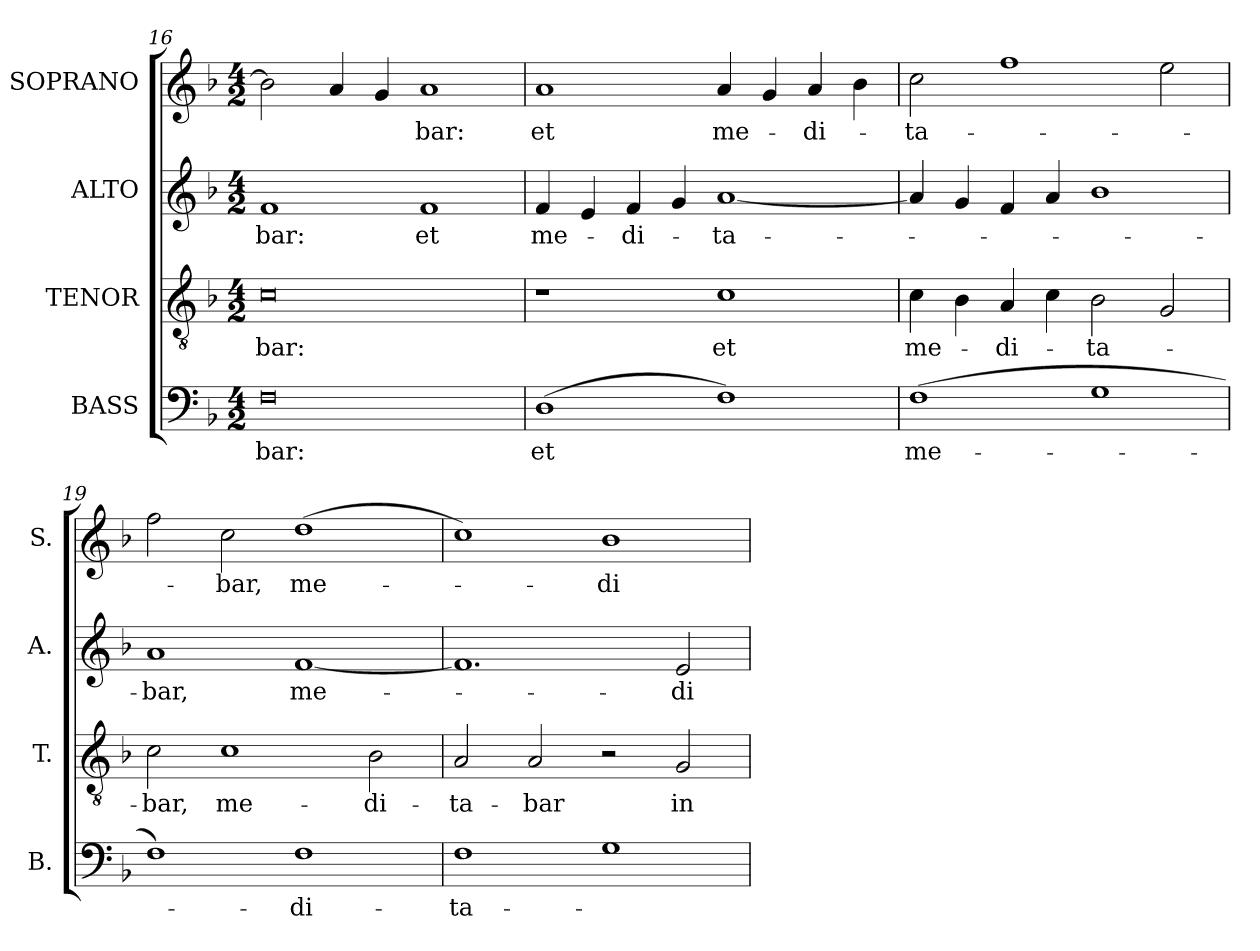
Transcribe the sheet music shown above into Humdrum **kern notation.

**kern	**text	**kern	**text	**kern	**text	**kern	**text
*part4	*part4	*part3	*part3	*part2	*part2	*part1	*part1
*staff4	*staff4	*staff3	*staff3	*staff2	*staff2	*staff1	*staff1
*I"BASS	*	*I"TENOR	*	*I"ALTO	*	*I"SOPRANO	*
*I'B.	*	*I'T.	*	*I'A.	*	*I'S.	*
!!LO:PB:g=z
*clefF4	*	*clefGv2	*	*clefG2	*	*clefG2	*
*	*	*ITrd7c12	*	*	*	*	*
*k[b-]	*	*k[b-]	*	*k[b-]	*	*k[b-]	*
*F:	*	*F:	*	*F:	*	*F:	*
*M4/2	*	*M4/2	*	*M4/2	*	*M4/2	*
=16	=16	=16	=16	=16	=16	=16	=16
!	!LO:LY:b:color=#000000	!	!	!	!	!	!
!	!	!	!LO:LY:b:color=#000000	!	!	!	!
!	!	!	!	!	!LO:LY:b:color=#000000	!	!
0Fi	-bar:	0Ci	-bar:	1fi	-bar:	2b-i\]	.
.	.	.	.	.	.	4ai/	.
.	.	.	.	.	.	4gi/	.
!	!	!	!	!	!LO:LY:b:color=#000000	!	!
!	!	!	!	!	!	!	!LO:LY:b:color=#000000
.	.	.	.	1fi	et	1ai	-bar:
=17	=17	=17	=17	=17	=17	=17	=17
!	!LO:LY:b:color=#000000	!	!	!	!	!	!
!	!	!	!	!	!LO:LY:b:color=#000000	!	!
!	!	!	!	!	!	!	!LO:LY:b:color=#000000
(1Di	et	1r	.	4fi/	me-	1ai	et
.	.	.	.	4ei/	.	.	.
!	!	!	!	!	!LO:LY:b:color=#000000	!	!
.	.	.	.	4fi/	-di-	.	.
.	.	.	.	4gi/	.	.	.
!	!	!	!LO:LY:b:color=#000000	!	!	!	!
!	!	!	!	!	!LO:LY:b:color=#000000	!	!
!	!	!	!	!	!	!	!LO:LY:b:color=#000000
1Fi)	.	1Ci	et	[1ai	-ta-	4ai/	me-
.	.	.	.	.	.	4gi/	.
!	!	!	!	!	!	!	!LO:LY:b:color=#000000
.	.	.	.	.	.	4ai/	-di-
.	.	.	.	.	.	4b-i\	.
=18	=18	=18	=18	=18	=18	=18	=18
!	!LO:LY:b:color=#000000	!	!	!	!	!	!
!	!	!	!LO:LY:b:color=#000000	!	!	!	!
!	!	!	!	!	!	!	!LO:LY:b:color=#000000
(1Fi	me-	4Ci\	me-	4ai/]	.	2cci\	-ta-
.	.	4BB-i\	.	4gi/	.	.	.
!	!	!	!LO:LY:b:color=#000000	!	!	!	!
.	.	4AAi/	-di-	4fi/	.	1ffi	.
.	.	4Ci\	.	4ai/	.	.	.
!	!	!	!LO:LY:b:color=#000000	!	!	!	!
1Gi	.	2BB-i\	-ta-	1b-i	.	.	.
.	.	2GGi/	.	.	.	2eei\	.
=19	=19	=19	=19	=19	=19	=19	=19
!	!	!	!LO:LY:b:color=#000000	!	!	!	!
!	!	!	!	!	!LO:LY:b:color=#000000	!	!
1Fi)	.	2Ci\	-bar,	1ai	-bar,	2ffi\	.
!	!	!	!LO:LY:b:color=#000000	!	!	!	!
!	!	!	!	!	!	!	!LO:LY:b:color=#000000
.	.	1Ci	me-	.	.	2cci\	-bar,
!	!LO:LY:b:color=#000000	!	!	!	!	!	!
!	!	!	!	!	!LO:LY:b:color=#000000	!	!
!	!	!	!	!	!	!	!LO:LY:b:color=#000000
1Fi	-di-	.	.	[1fi	me-	(1ddi	me-
!	!	!	!LO:LY:b:color=#000000	!	!	!	!
.	.	2BB-i\	-di-	.	.	.	.
=20	=20	=20	=20	=20	=20	=20	=20
!	!LO:LY:b:color=#000000	!	!	!	!	!	!
!	!	!	!LO:LY:b:color=#000000	!	!	!	!
1Fi	-ta-	2AAi/	-ta-	1.fi]	.	1cci)	.
!	!	!	!LO:LY:b:color=#000000	!	!	!	!
.	.	2AAi/	-bar	.	.	.	.
!	!	!	!	!	!	!	!LO:LY:b:color=#000000
1Gi	.	2r	.	.	.	1b-i	-di-
!	!	!	!LO:LY:b:color=#000000	!	!	!	!
!	!	!	!	!	!LO:LY:b:color=#000000	!	!
.	.	2GGi/	in	2ei/	-di-	.	.
=	=	=	=	=	=	=	=
*-	*-	*-	*-	*-	*-	*-	*-
